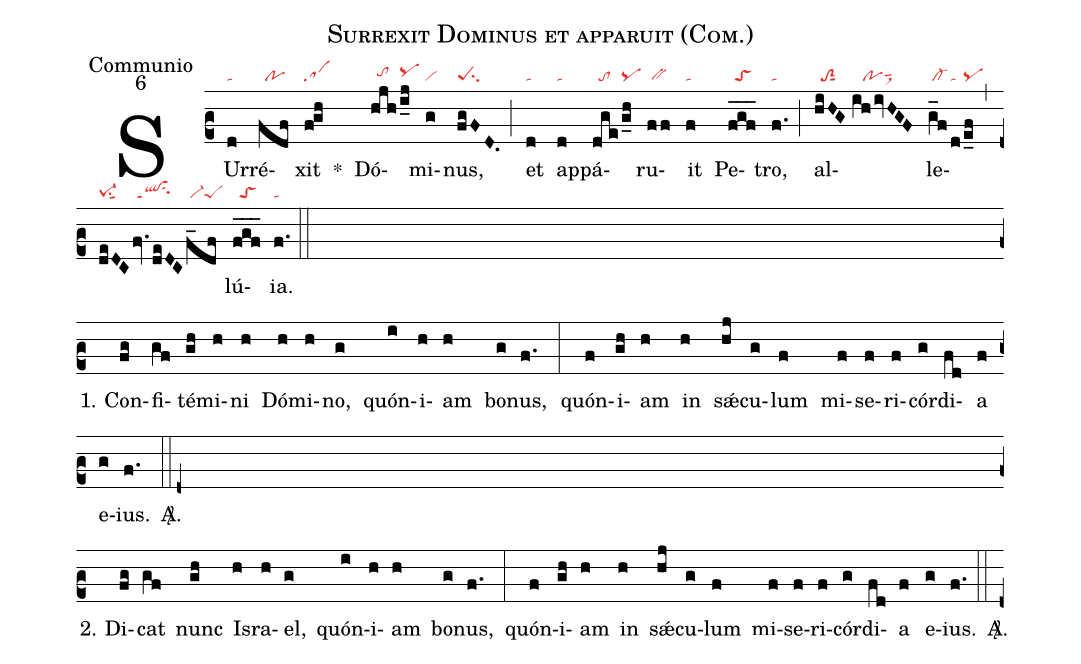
name:Surrexit Dominus et apparuit (Com.);
office-part:Communio;
mode:6;
nabc-lines:1;
%%
(c2) SUr(d|ta)ré(fdf|//po)xit(f!gh|sa) *()
Dó(hjh|//tohh|/i_j|pqhh)mi(g|vi)nus,(fgFD.|peSsu2) (;)
et(d|ta) ap(d|ta)pá(dge|//to|/g_h|pq)ru(ff|/bv)it(f|ta) <nlba>Pe(f_g_f_|//toS)tro,(f.|ta) </nlba>(;)
al(hiHG|//toS2sut1|//ih/ivHGF|///posut1sux1)le(g_f|/cl-|/d|ta|/e_f|pq)(,)(deDC|pe-1su1sut1|/fv.deDC|/qlppt1su2|/f_df|/vi-peS)lú(f_g_f_|//toS){ia}.(f.|ta) (::Z)

1. Con(fg)fi(gf)té(gh)mi(h)ni(h) Dó(h)mi(h)no,(g) quón(i)i(h)am(h) bo(g)nus,(f.) (:) quón(f)i(gh)am(h) in(h) s<sp>'ae</sp>(hj)cu(g)lum(f) mi(f)se(f)ri(f)cór(g)di(fd)a(f) e(g)ius.(f.) <sp>A/</sp>.(::d+Z)

2. Di(fg)cat(gf) nunc(gh) Is(h)ra(h)el,(g) quón(i)i(h)am(h) bo(g)nus,(f.) (:) quón(f)i(gh)am(h) in(h) s<sp>'ae</sp>(hj)cu(g)lum(f) mi(f)se(f)ri(f)cór(g)di(fd)a(f) e(g)ius.(f.) <sp>A/</sp>.(::d+)
